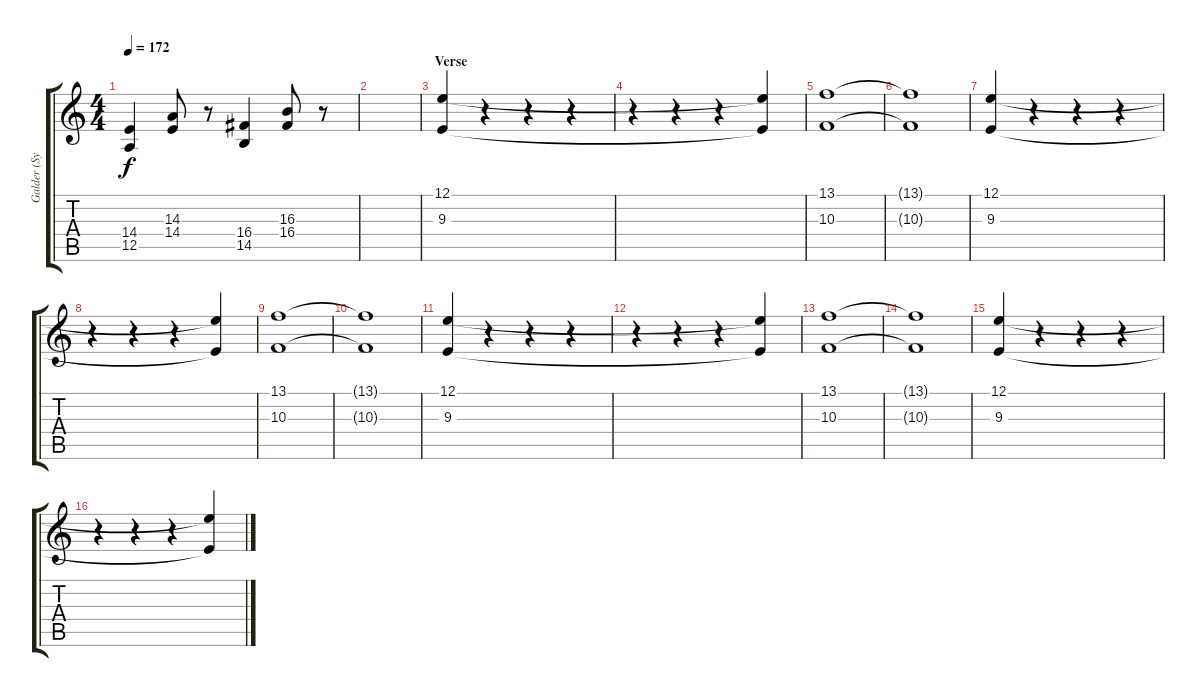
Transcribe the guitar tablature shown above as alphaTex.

\track ("Galder (Synth)" "Galder (Sy") {instrument choiraahs}
\staff {score tabs}
\tuning (E4 B3 G3 D3 A2 E2) {hide}
\ts (4 4)
\tempo 172
\clef g2
\ks c
(14.4 12.5).4{dy f} (14.3 14.4).8 r.8 (16.4 14.5).4 (16.3 16.4).8 r.8 |
|
\section ("" "Verse")
(12.1 9.3).4 r.4 r.4 r.4 |
r.4 r.4 r.4 (12.1{t} 9.3{t}).4 |
(13.1 10.3).1 |
(13.1{t} 10.3{t}).1 |
(12.1 9.3).4 r.4 r.4 r.4 |
r.4 r.4 r.4 (12.1{t} 9.3{t}).4 |
(13.1 10.3).1 |
(13.1{t} 10.3{t}).1 |
(12.1 9.3).4 r.4 r.4 r.4 |
r.4 r.4 r.4 (12.1{t} 9.3{t}).4 |
(13.1 10.3).1 |
(13.1{t} 10.3{t}).1 |
(12.1 9.3).4 r.4 r.4 r.4 |
r.4 r.4 r.4 (12.1{t} 9.3{t}).4
